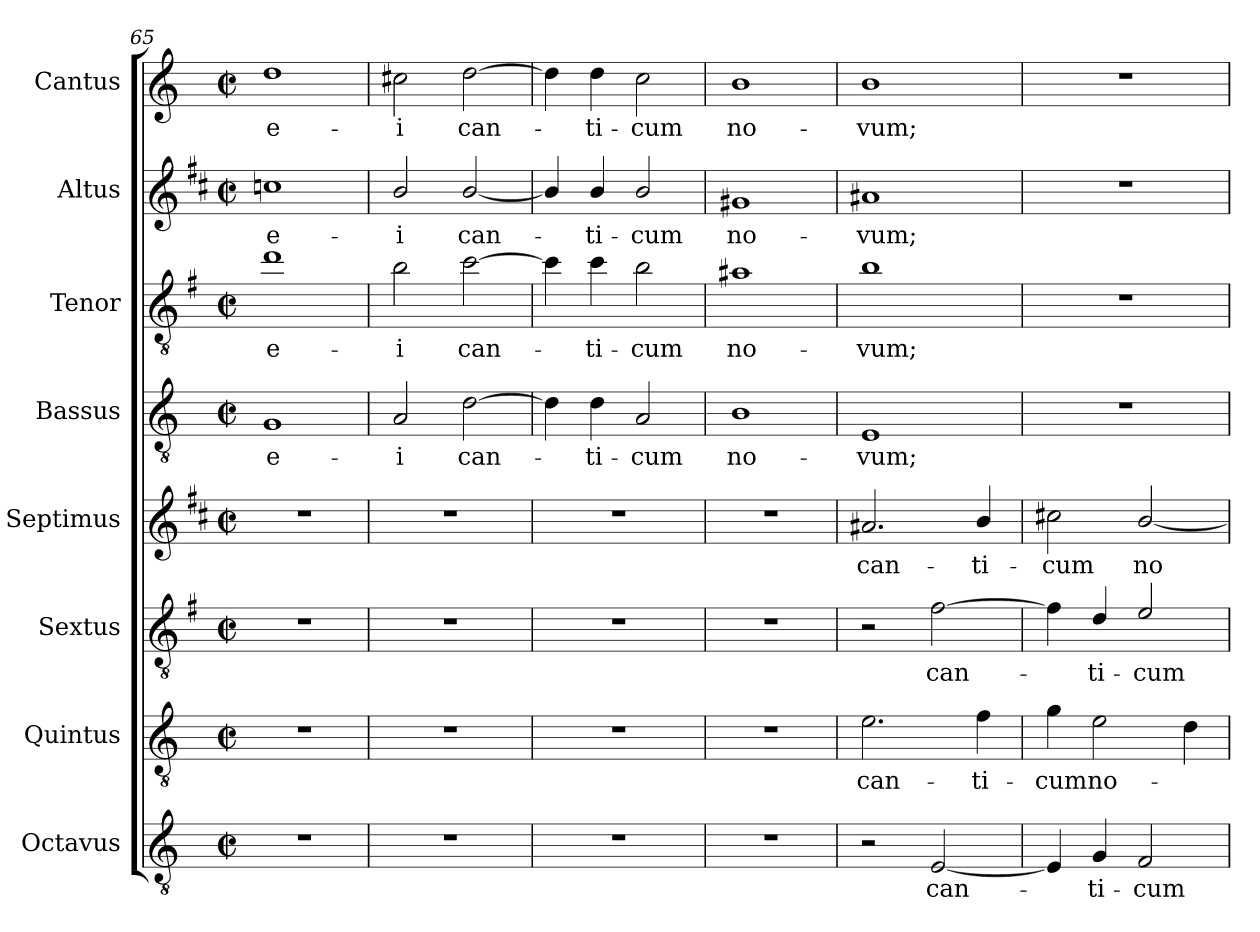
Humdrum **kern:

**kern	**text	**kern	**text	**kern	**text	**kern	**text	**kern	**text	**kern	**text	**kern	**text	**kern	**text
*part8	*part8	*part7	*part7	*part6	*part6	*part5	*part5	*part4	*part4	*part3	*part3	*part2	*part2	*part1	*part1
*staff8	*staff8	*staff7	*staff7	*staff6	*staff6	*staff5	*staff5	*staff4	*staff4	*staff3	*staff3	*staff2	*staff2	*staff1	*staff1
*I"Octavus	*	*I"Quintus	*	*I"Sextus	*	*I"Septimus	*	*I"Bassus	*	*I"Tenor	*	*I"Altus	*	*I"Cantus	*
*	*	*I'T2.2	*	*I'T2.1	*	*	*	*I'B1	*	*I'T1	*	*I'A1	*	*I'C1	*
*clefGv2	*	*clefGv2	*	*clefGv2	*	*clefG2	*	*clefGv2	*	*clefGv2	*	*clefG2	*	*clefG2	*
*	*	*	*	*ITrd4c7	*	*ITrd1c2	*	*	*	*ITrd4c7	*	*ITrd1c2	*	*	*
*k[]	*	*k[]	*	*k[]	*	*k[]	*	*k[]	*	*k[]	*	*k[]	*	*k[]	*
*C:	*	*C:	*	*C:	*	*C:	*	*C:	*	*C:	*	*C:	*	*C:	*
*M2/2	*	*M2/2	*	*M2/2	*	*M2/2	*	*M2/2	*	*M2/2	*	*M2/2	*	*M2/2	*
*met(c|)	*	*met(c|)	*	*met(c|)	*	*met(c|)	*	*met(c|)	*	*met(c|)	*	*met(c|)	*	*met(c|)	*
=65	=65	=65	=65	=65	=65	=65	=65	=65	=65	=65	=65	=65	=65	=65	=65
!	!	!	!	!	!	!	!	!	!LO:LY:b	!	!LO:LY:b	!	!LO:LY:b	!	!LO:LY:b
1r	.	1r	.	1r	.	1r	.	1G	e-	1g	e-	1b-X	e-	1dd	e-
=66	=66	=66	=66	=66	=66	=66	=66	=66	=66	=66	=66	=66	=66	=66	=66
!	!	!	!	!	!	!	!	!	!LO:LY:b	!	!LO:LY:b	!	!LO:LY:b	!	!LO:LY:b
1r	.	1r	.	1r	.	1r	.	2A/	-i	2e\	-i	2a/	-i	2cc#X\	-i
!	!	!	!	!	!	!	!	!	!LO:LY:b	!	!LO:LY:b	!	!LO:LY:b	!	!LO:LY:b
.	.	.	.	.	.	.	.	[2d\	can-	[2f\	can-	[2a/	can-	[2dd\	can-
=67	=67	=67	=67	=67	=67	=67	=67	=67	=67	=67	=67	=67	=67	=67	=67
1r	.	1r	.	1r	.	1r	.	4d\]	.	4f\]	.	4a/]	.	4dd\]	.
!	!	!	!	!	!	!	!	!	!LO:LY:b	!	!LO:LY:b	!	!LO:LY:b	!	!LO:LY:b
.	.	.	.	.	.	.	.	4d\	-ti-	4f\	-ti-	4a/	-ti-	4dd\	-ti-
!	!	!	!	!	!	!	!	!	!LO:LY:b	!	!LO:LY:b	!	!LO:LY:b	!	!LO:LY:b
.	.	.	.	.	.	.	.	2A/	-cum	2e\	-cum	2a/	-cum	2cc\	-cum
=68	=68	=68	=68	=68	=68	=68	=68	=68	=68	=68	=68	=68	=68	=68	=68
!	!	!	!	!	!	!	!	!	!LO:LY:b	!	!LO:LY:b	!	!LO:LY:b	!	!LO:LY:b
1r	.	1r	.	1r	.	1r	.	1B	no-	1d#X	no-	1f#X	no-	1b	no-
=69	=69	=69	=69	=69	=69	=69	=69	=69	=69	=69	=69	=69	=69	=69	=69
!	!	!	!LO:LY:b	!	!	!	!LO:LY:b	!	!LO:LY:b	!	!LO:LY:b	!	!LO:LY:b	!	!LO:LY:b
2r	.	2.e\	can-	2r	.	2.g#X/	can-	1E	-vum;	1e	-vum;	1g#X	-vum;	1b	-vum;
!	!LO:LY:b	!	!	!	!LO:LY:b	!	!	!	!	!	!	!	!	!	!
[2E/	can-	.	.	[2B\	can-	.	.	.	.	.	.	.	.	.	.
!	!	!	!LO:LY:b	!	!	!	!LO:LY:b	!	!	!	!	!	!	!	!
.	.	4f\	-ti-	.	.	4a/	-ti-	.	.	.	.	.	.	.	.
=70	=70	=70	=70	=70	=70	=70	=70	=70	=70	=70	=70	=70	=70	=70	=70
!	!	!	!LO:LY:b	!	!	!	!LO:LY:b	!	!	!	!	!	!	!	!
4E/]	.	4g\	-cum	4B\]	.	2bni\	-cum	1r	.	1r	.	1r	.	1r	.
!	!LO:LY:b	!	!LO:LY:b	!	!LO:LY:b	!	!	!	!	!	!	!	!	!	!
4G/	-ti-	2e\	no-	4G/	-ti-	.	.	.	.	.	.	.	.	.	.
!	!LO:LY:b	!	!	!	!LO:LY:b	!	!LO:LY:b	!	!	!	!	!	!	!	!
2F/	-cum	.	.	2A/	-cum	[2a/	no-	.	.	.	.	.	.	.	.
.	.	4d\	.	.	.	.	.	.	.	.	.	.	.	.	.
=	=	=	=	=	=	=	=	=	=	=	=	=	=	=	=
*-	*-	*-	*-	*-	*-	*-	*-	*-	*-	*-	*-	*-	*-	*-	*-
